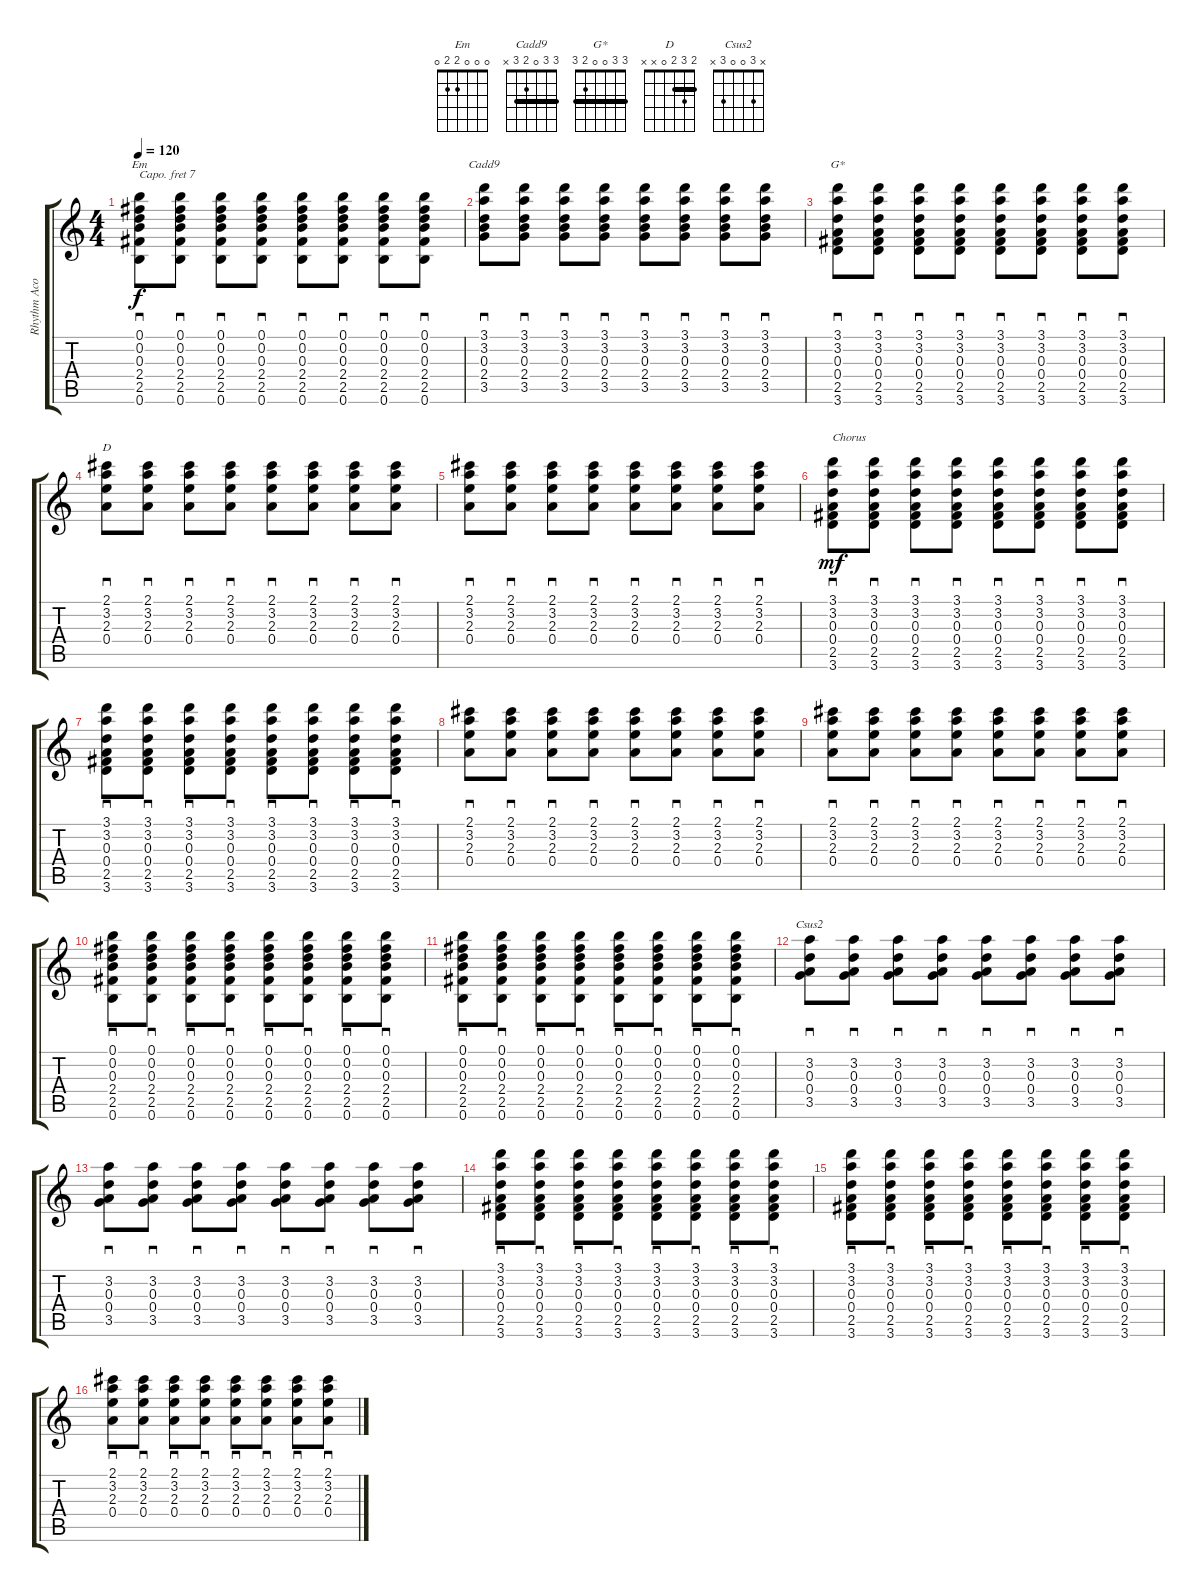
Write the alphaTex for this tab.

\track ("Rhythm Acoustic" "Rhythm Aco") {instrument acousticguitarsteel}
\staff {score tabs}
\capo 7
\tuning (E4 B3 G3 D3 A2 E2) {hide}
\chord ("Em" 0 0 0 2 2 0)
\chord ("Cadd9" 3 3 0 2 3 x) {barre 3}
\chord ("G*" 3 3 0 0 2 3) {barre 3}
\chord ("D" 2 3 2 0 x x) {barre 2}
\chord ("Csus2" x 3 0 0 3 x)
\ts (4 4)
\tempo 120
\clef g2
\ks c
(0.1 0.2 0.3 2.4 2.5 0.6).8{sd ch "Em" dy f} (0.1 0.2 0.3 2.4 2.5 0.6).8{sd} (0.1 0.2 0.3 2.4 2.5 0.6).8{sd} (0.1 0.2 0.3 2.4 2.5 0.6).8{sd} (0.1 0.2 0.3 2.4 2.5 0.6).8{sd} (0.1 0.2 0.3 2.4 2.5 0.6).8{sd} (0.1 0.2 0.3 2.4 2.5 0.6).8{sd} (0.1 0.2 0.3 2.4 2.5 0.6).8{sd} |
(3.1 3.2 0.3 2.4 3.5).8{sd ch "Cadd9"} (3.1 3.2 0.3 2.4 3.5).8{sd} (3.1 3.2 0.3 2.4 3.5).8{sd} (3.1 3.2 0.3 2.4 3.5).8{sd} (3.1 3.2 0.3 2.4 3.5).8{sd} (3.1 3.2 0.3 2.4 3.5).8{sd} (3.1 3.2 0.3 2.4 3.5).8{sd} (3.1 3.2 0.3 2.4 3.5).8{sd} |
(3.1 3.2 0.3 0.4 2.5 3.6).8{sd ch "G*"} (3.1 3.2 0.3 0.4 2.5 3.6).8{sd} (3.1 3.2 0.3 0.4 2.5 3.6).8{sd} (3.1 3.2 0.3 0.4 2.5 3.6).8{sd} (3.1 3.2 0.3 0.4 2.5 3.6).8{sd} (3.1 3.2 0.3 0.4 2.5 3.6).8{sd} (3.1 3.2 0.3 0.4 2.5 3.6).8{sd} (3.1 3.2 0.3 0.4 2.5 3.6).8{sd} |
(2.1 3.2 2.3 0.4).8{sd ch "D"} (2.1 3.2 2.3 0.4).8{sd} (2.1 3.2 2.3 0.4).8{sd} (2.1 3.2 2.3 0.4).8{sd} (2.1 3.2 2.3 0.4).8{sd} (2.1 3.2 2.3 0.4).8{sd} (2.1 3.2 2.3 0.4).8{sd} (2.1 3.2 2.3 0.4).8{sd} |
(2.1 3.2 2.3 0.4).8{sd} (2.1 3.2 2.3 0.4).8{sd} (2.1 3.2 2.3 0.4).8{sd} (2.1 3.2 2.3 0.4).8{sd} (2.1 3.2 2.3 0.4).8{sd} (2.1 3.2 2.3 0.4).8{sd} (2.1 3.2 2.3 0.4).8{sd} (2.1 3.2 2.3 0.4).8{sd} |
(3.1 3.2 0.3 0.4 2.5 3.6).8{sd txt "Chorus" dy mf} (3.1 3.2 0.3 0.4 2.5 3.6).8{sd} (3.1 3.2 0.3 0.4 2.5 3.6).8{sd} (3.1 3.2 0.3 0.4 2.5 3.6).8{sd} (3.1 3.2 0.3 0.4 2.5 3.6).8{sd} (3.1 3.2 0.3 0.4 2.5 3.6).8{sd} (3.1 3.2 0.3 0.4 2.5 3.6).8{sd} (3.1 3.2 0.3 0.4 2.5 3.6).8{sd} |
(3.1 3.2 0.3 0.4 2.5 3.6).8{sd} (3.1 3.2 0.3 0.4 2.5 3.6).8{sd} (3.1 3.2 0.3 0.4 2.5 3.6).8{sd} (3.1 3.2 0.3 0.4 2.5 3.6).8{sd} (3.1 3.2 0.3 0.4 2.5 3.6).8{sd} (3.1 3.2 0.3 0.4 2.5 3.6).8{sd} (3.1 3.2 0.3 0.4 2.5 3.6).8{sd} (3.1 3.2 0.3 0.4 2.5 3.6).8{sd} |
(2.1 3.2 2.3 0.4).8{sd} (2.1 3.2 2.3 0.4).8{sd} (2.1 3.2 2.3 0.4).8{sd} (2.1 3.2 2.3 0.4).8{sd} (2.1 3.2 2.3 0.4).8{sd} (2.1 3.2 2.3 0.4).8{sd} (2.1 3.2 2.3 0.4).8{sd} (2.1 3.2 2.3 0.4).8{sd} |
(2.1 3.2 2.3 0.4).8{sd} (2.1 3.2 2.3 0.4).8{sd} (2.1 3.2 2.3 0.4).8{sd} (2.1 3.2 2.3 0.4).8{sd} (2.1 3.2 2.3 0.4).8{sd} (2.1 3.2 2.3 0.4).8{sd} (2.1 3.2 2.3 0.4).8{sd} (2.1 3.2 2.3 0.4).8{sd} |
(0.1 0.2 0.3 2.4 2.5 0.6).8{sd} (0.1 0.2 0.3 2.4 2.5 0.6).8{sd} (0.1 0.2 0.3 2.4 2.5 0.6).8{sd} (0.1 0.2 0.3 2.4 2.5 0.6).8{sd} (0.1 0.2 0.3 2.4 2.5 0.6).8{sd} (0.1 0.2 0.3 2.4 2.5 0.6).8{sd} (0.1 0.2 0.3 2.4 2.5 0.6).8{sd} (0.1 0.2 0.3 2.4 2.5 0.6).8{sd} |
(0.1 0.2 0.3 2.4 2.5 0.6).8{sd} (0.1 0.2 0.3 2.4 2.5 0.6).8{sd} (0.1 0.2 0.3 2.4 2.5 0.6).8{sd} (0.1 0.2 0.3 2.4 2.5 0.6).8{sd} (0.1 0.2 0.3 2.4 2.5 0.6).8{sd} (0.1 0.2 0.3 2.4 2.5 0.6).8{sd} (0.1 0.2 0.3 2.4 2.5 0.6).8{sd} (0.1 0.2 0.3 2.4 2.5 0.6).8{sd} |
(3.2 0.3 0.4 3.5).8{sd ch "Csus2"} (3.2 0.3 0.4 3.5).8{sd} (3.2 0.3 0.4 3.5).8{sd} (3.2 0.3 0.4 3.5).8{sd} (3.2 0.3 0.4 3.5).8{sd} (3.2 0.3 0.4 3.5).8{sd} (3.2 0.3 0.4 3.5).8{sd} (3.2 0.3 0.4 3.5).8{sd} |
(3.2 0.3 0.4 3.5).8{sd} (3.2 0.3 0.4 3.5).8{sd} (3.2 0.3 0.4 3.5).8{sd} (3.2 0.3 0.4 3.5).8{sd} (3.2 0.3 0.4 3.5).8{sd} (3.2 0.3 0.4 3.5).8{sd} (3.2 0.3 0.4 3.5).8{sd} (3.2 0.3 0.4 3.5).8{sd} |
(3.1 3.2 0.3 0.4 2.5 3.6).8{sd} (3.1 3.2 0.3 0.4 2.5 3.6).8{sd} (3.1 3.2 0.3 0.4 2.5 3.6).8{sd} (3.1 3.2 0.3 0.4 2.5 3.6).8{sd} (3.1 3.2 0.3 0.4 2.5 3.6).8{sd} (3.1 3.2 0.3 0.4 2.5 3.6).8{sd} (3.1 3.2 0.3 0.4 2.5 3.6).8{sd} (3.1 3.2 0.3 0.4 2.5 3.6).8{sd} |
(3.1 3.2 0.3 0.4 2.5 3.6).8{sd} (3.1 3.2 0.3 0.4 2.5 3.6).8{sd} (3.1 3.2 0.3 0.4 2.5 3.6).8{sd} (3.1 3.2 0.3 0.4 2.5 3.6).8{sd} (3.1 3.2 0.3 0.4 2.5 3.6).8{sd} (3.1 3.2 0.3 0.4 2.5 3.6).8{sd} (3.1 3.2 0.3 0.4 2.5 3.6).8{sd} (3.1 3.2 0.3 0.4 2.5 3.6).8{sd} |
(2.1 3.2 2.3 0.4).8{sd} (2.1 3.2 2.3 0.4).8{sd} (2.1 3.2 2.3 0.4).8{sd} (2.1 3.2 2.3 0.4).8{sd} (2.1 3.2 2.3 0.4).8{sd} (2.1 3.2 2.3 0.4).8{sd} (2.1 3.2 2.3 0.4).8{sd} (2.1 3.2 2.3 0.4).8{sd}
